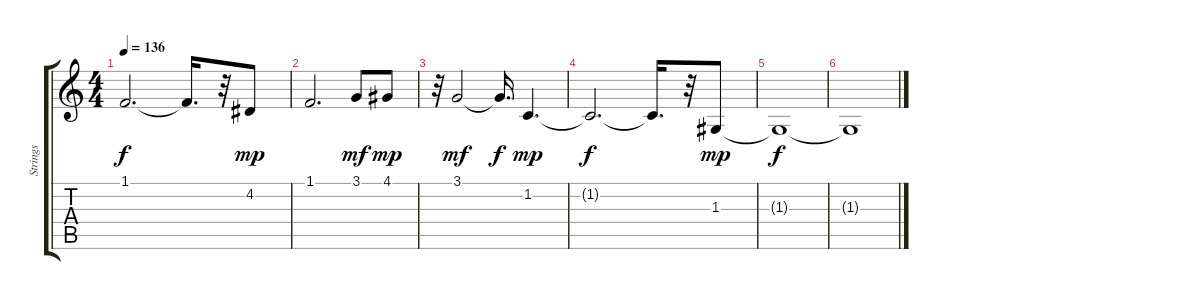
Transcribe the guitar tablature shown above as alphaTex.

\track ("Strings" "Strings") {instrument viola}
\staff {score tabs}
\tuning (E4 B3 G3 D3 A2 E2) {hide}
\ts (4 4)
\tempo 136
\clef g2
\ks c
1.1{t}.2{d dy f} 1.1{t}.16{d} r.32 4.2.8{dy mp} |
1.1.2{d} 3.1.8{dy mf} 4.1.8{dy mp} |
r.32 3.1.2{dy mf} 3.1{t}.16{d dy f} 1.2.4{d dy mp} |
1.2{t}.2{d dy f} 1.2{t}.16{d} r.32 1.3.8{dy mp} |
1.3{t}.1{dy f} |
1.3{t}.1
